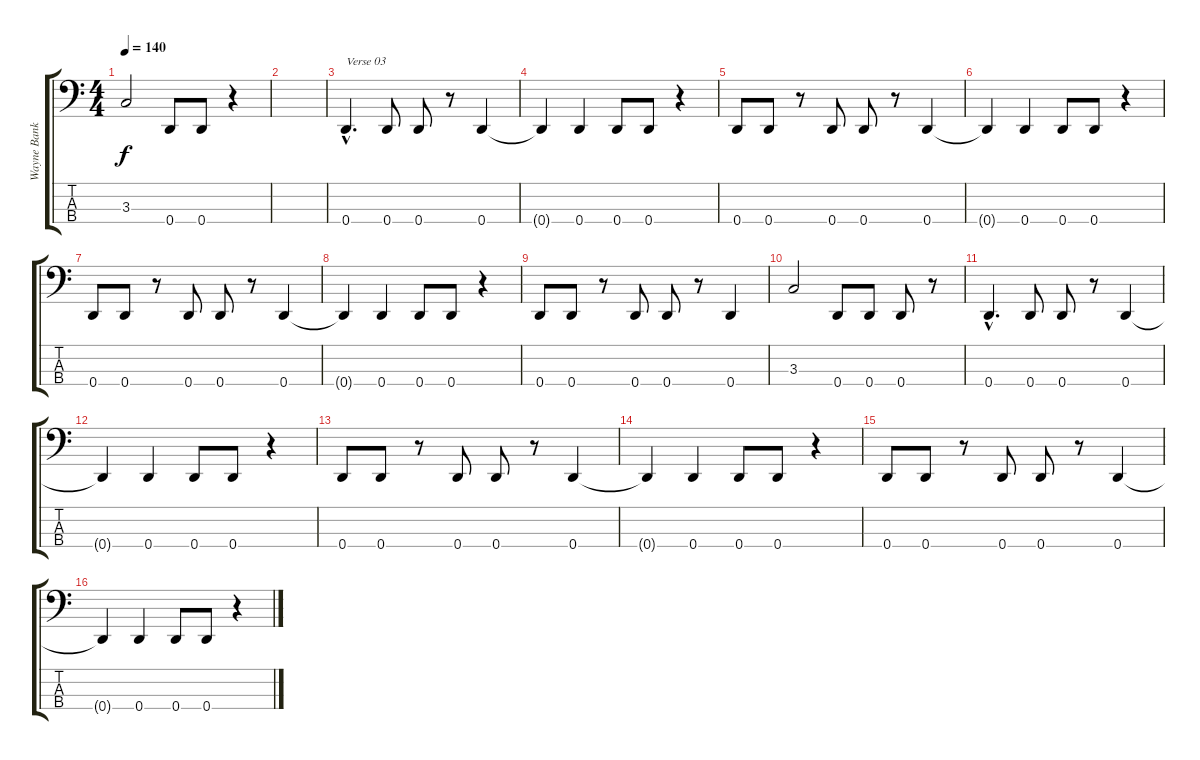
\track ("Wayne Banks" "Wayne Bank") {instrument electricbasspick}
\staff {score tabs}
\tuning (G2 D2 A1 D1) {hide}
\ts (4 4)
\tempo 140
\clef f4
\ks c
3.3.2{dy f} 0.4.8 0.4.8 r.4 |
|
0.4{hac}.4{d txt "Verse 03"} 0.4.8 0.4.8 r.8 0.4.4 |
0.4{t}.4 0.4.4 0.4.8 0.4.8 r.4 |
0.4.8 0.4.8 r.8 0.4.8 0.4.8 r.8 0.4.4 |
0.4{t}.4 0.4.4 0.4.8 0.4.8 r.4 |
0.4.8 0.4.8 r.8 0.4.8 0.4.8 r.8 0.4.4 |
0.4{t}.4 0.4.4 0.4.8 0.4.8 r.4 |
0.4.8 0.4.8 r.8 0.4.8 0.4.8 r.8 0.4.4 |
3.3.2 0.4.8 0.4.8 0.4.8 r.8 |
0.4{hac}.4{d} 0.4.8 0.4.8 r.8 0.4.4 |
0.4{t}.4 0.4.4 0.4.8 0.4.8 r.4 |
0.4.8 0.4.8 r.8 0.4.8 0.4.8 r.8 0.4.4 |
0.4{t}.4 0.4.4 0.4.8 0.4.8 r.4 |
0.4.8 0.4.8 r.8 0.4.8 0.4.8 r.8 0.4.4 |
0.4{t}.4 0.4.4 0.4.8 0.4.8 r.4
